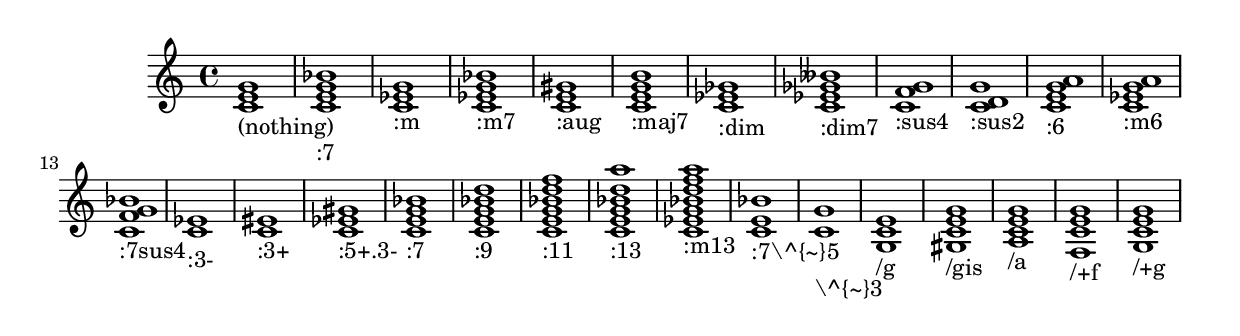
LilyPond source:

\version "2.3.22"


\header {

    texidoc = "Chords can be produced with the new chordname entry 
code (@code{\chordmode} mode), using a pitch and a suffix. Here,
the suffixes are printed below pitches.
"

}

{ \context Voice \chordmode {
    c1_"(nothing)"
    c:7_":7"
    c:m_":m"
    c:m7_":m7"
    c:aug_":aug"
    c:maj7_":maj7"
    c:dim_":dim"
    c:dim7_":dim7"
    c:sus4_":sus4"
    c:sus2_":sus2"
    c:6_":6"
    c:m6_":m6"
    c:7sus4_":7sus4"
    c:3-_":3-"
    c:3+_":3+"
    c:5+.3-_":5+.3-"
    c:7_":7"
    c:9_":9"
    c:11_":11"
    c:13_":13"
    c:m13_":m13"
    c:7^5_":7\\^{~}5"
    c^3_"\\^{~}3"
    c/g_"/g"
    c/gis_"/gis"
    c/a_"/a"
    c/+f_"/+f"
    c/+g_"/+g"
}
}
